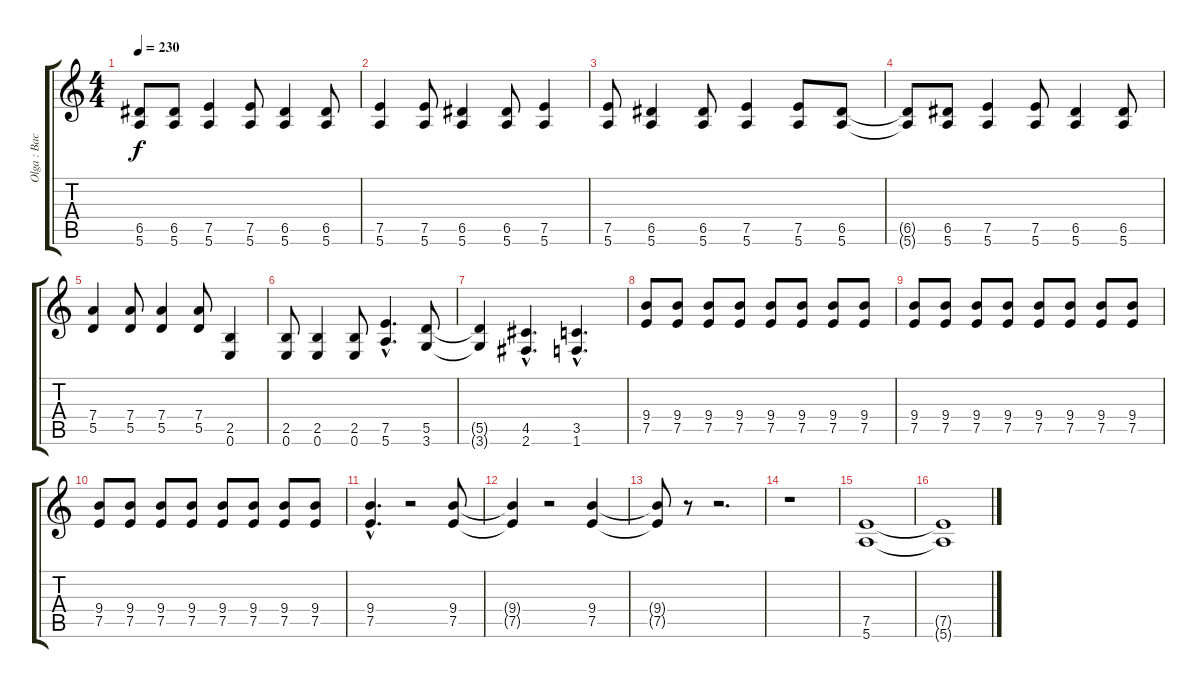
\track ("Olga : Backup Guitar" "Olga : Bac") {instrument overdrivenguitar}
\staff {score tabs}
\tuning (E4 B3 G3 D3 A2 E2) {hide}
\ts (4 4)
\tempo 230
\clef g2
\ks c
(6.5{t} 5.6{t}).8{dy f} (6.5 5.6).8 (7.5 5.6).4 (7.5 5.6).8 (6.5 5.6).4 (6.5 5.6).8 |
(7.5 5.6).4{instrument electricguitarmuted} (7.5 5.6).8 (6.5 5.6).4 (6.5 5.6).8 (7.5 5.6).4 |
(7.5 5.6).8 (6.5 5.6).4 (6.5 5.6).8 (7.5 5.6).4 (7.5 5.6).8 (6.5 5.6).8 |
(6.5{t} 5.6{t}).8 (6.5 5.6).8 (7.5 5.6).4 (7.5 5.6).8 (6.5 5.6).4 (6.5 5.6).8 |
(7.4 5.5).4{instrument electricguitarmuted} (7.4 5.5).8 (7.4 5.5).4 (7.4 5.5).8 (2.5 0.6).4 |
(2.5 0.6).8 (2.5 0.6).4 (2.5 0.6).8 (7.5{hac} 5.6{hac}).4{d instrument overdrivenguitar} (5.5 3.6).8 |
(5.5{t} 3.6{t}).4 (4.5{hac} 2.6{hac}).4{d} (3.5{hac} 1.6{hac}).4{d instrument overdrivenguitar} |
(9.4 7.5).8 (9.4 7.5).8 (9.4 7.5).8 (9.4 7.5).8 (9.4 7.5).8 (9.4 7.5).8 (9.4 7.5).8 (9.4 7.5).8 |
(9.4 7.5).8 (9.4 7.5).8 (9.4 7.5).8 (9.4 7.5).8 (9.4 7.5).8 (9.4 7.5).8 (9.4 7.5).8 (9.4 7.5).8 |
(9.4 7.5).8 (9.4 7.5).8 (9.4 7.5).8 (9.4 7.5).8 (9.4 7.5).8 (9.4 7.5).8 (9.4 7.5).8 (9.4 7.5).8 |
(9.4{hac} 7.5{hac}).4{d} r.2 (9.4 7.5).8 |
(9.4{t} 7.5{t}).4 r.2 (9.4 7.5).4 |
(9.4{t} 7.5{t}).8 r.8 r.2{d} |
r.1 |
(7.5 5.6).1 |
(7.5{t} 5.6{t}).1
